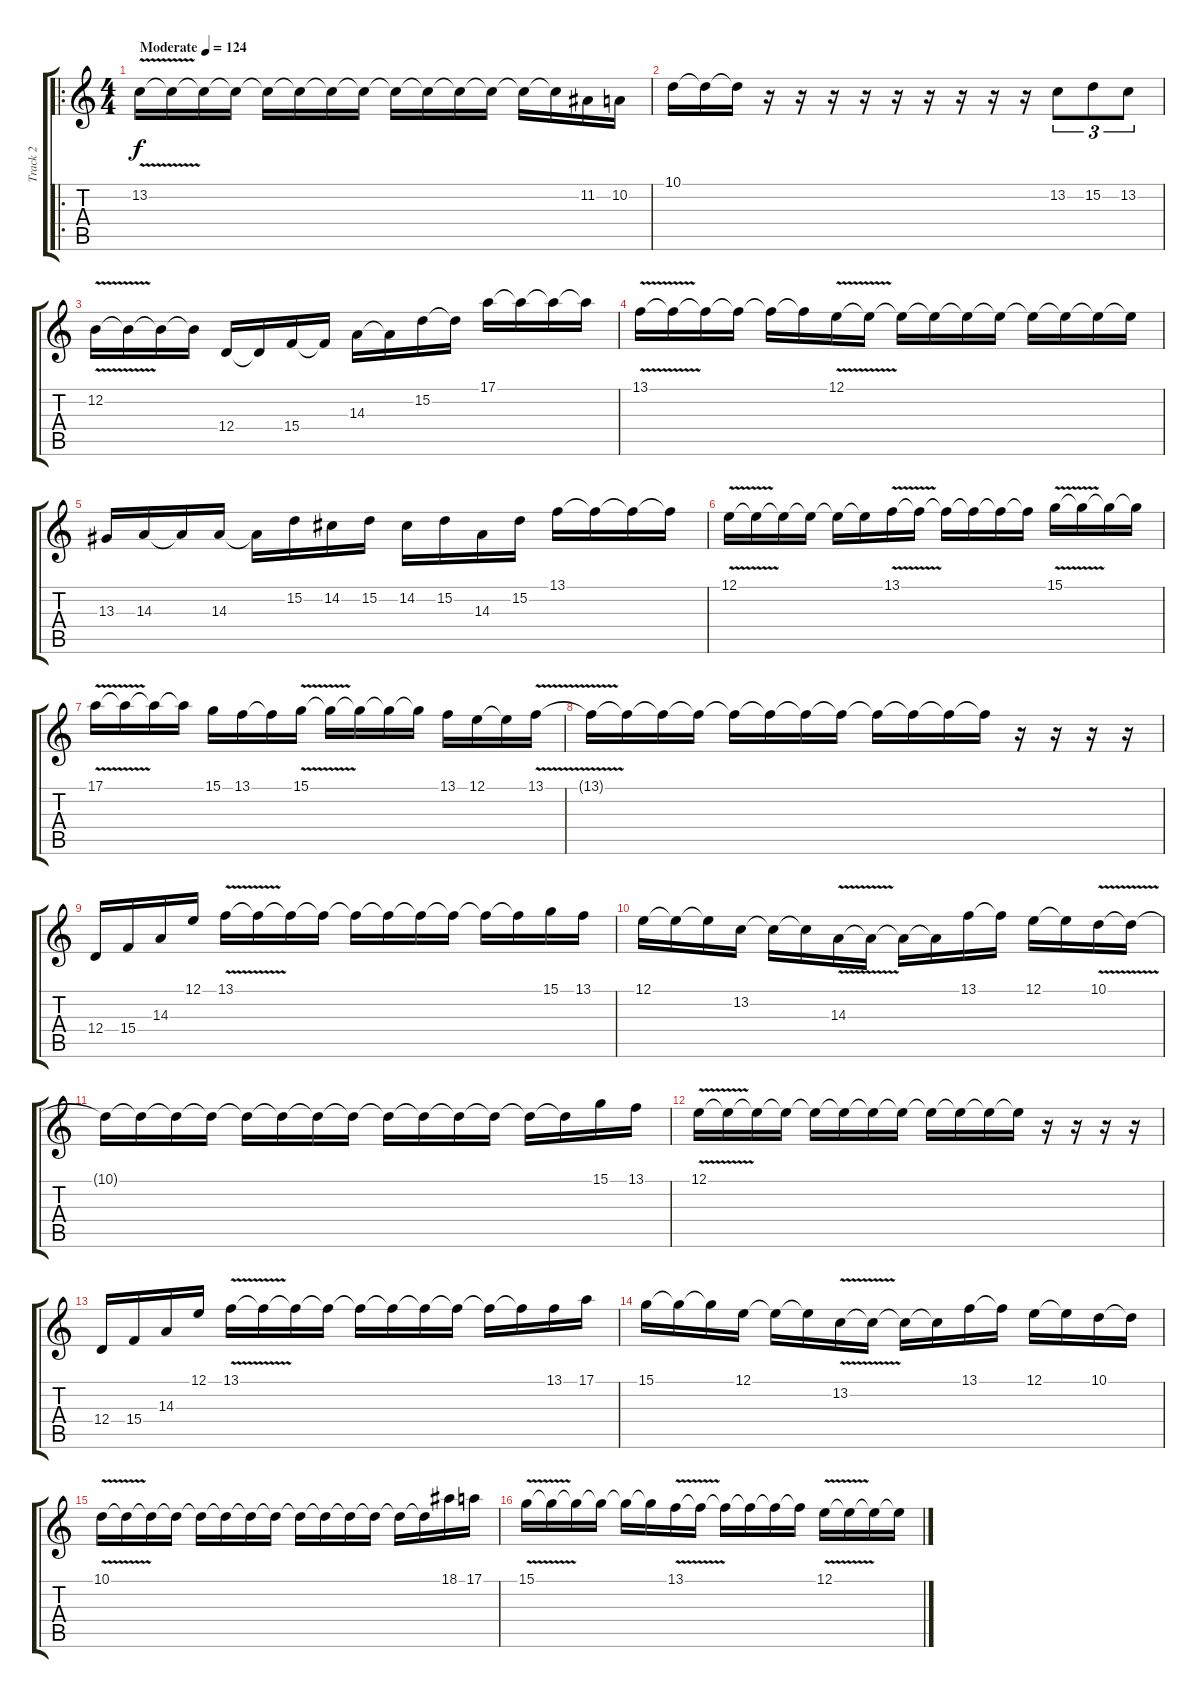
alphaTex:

\track ("Track 2" "Track 2") {instrument lead5charang}
\staff {score tabs}
\tuning (E4 B3 G3 D3 A2 E2) {hide}
\ro
\ts (4 4)
\tempo (124 "Moderate")
\clef g2
\ks c
13.2{v}.16{dy f instrument lead5charang} 13.2{t}.16 13.2{t}.16 13.2{t}.16 13.2{t}.16 13.2{t}.16 13.2{t}.16 13.2{t}.16 13.2{t}.16 13.2{t}.16 13.2{t}.16 13.2{t}.16 13.2{t}.16 13.2{t}.16 11.2.16 10.2.16 |
10.1.16 10.1{t}.16 10.1{t}.16 r.16 r.16 r.16 r.16 r.16 r.16 r.16 r.16 r.16 13.2.8{tu (3 2)} 15.2.8{tu (3 2)} 13.2.8{tu (3 2)} |
12.2{v}.16 12.2{t}.16 12.2{t}.16 12.2{t}.16 12.4.16 12.4{t}.16 15.4.16 15.4{t}.16 14.3.16 14.3{t}.16 15.2.16 15.2{t}.16 17.1.16 17.1{t}.16 17.1{t}.16 17.1{t}.16 |
13.1{v}.16 13.1{t}.16 13.1{t}.16 13.1{t}.16 13.1{t}.16 13.1{t}.16 12.1{v}.16 12.1{t}.16 12.1{t}.16 12.1{t}.16 12.1{t}.16 12.1{t}.16 12.1{t}.16 12.1{t}.16 12.1{t}.16 12.1{t}.16 |
13.3.16 14.3.16 14.3{t}.16 14.3.16 14.3{t}.16 15.2.16 14.2.16 15.2.16 14.2.16 15.2.16 14.3.16 15.2.16 13.1.16 13.1{t}.16 13.1{t}.16 13.1{t}.16 |
12.1{v}.16 12.1{t}.16 12.1{t}.16 12.1{t}.16 12.1{t}.16 12.1{t}.16 13.1{v}.16 13.1{t}.16 13.1{t}.16 13.1{t}.16 13.1{t}.16 13.1{t}.16 15.1{v}.16 15.1{t}.16 15.1{t}.16 15.1{t}.16 |
17.1{v}.16 17.1{t}.16 17.1{t}.16 17.1{t}.16 15.1.16 13.1.16 13.1{t}.16 15.1{v}.16 15.1{t}.16 15.1{t}.16 15.1{t}.16 15.1{t}.16 13.1.16 12.1.16 12.1{t}.16 13.1{v}.16 |
13.1{t}.16 13.1{t}.16 13.1{t}.16 13.1{t}.16 13.1{t}.16 13.1{t}.16 13.1{t}.16 13.1{t}.16 13.1{t}.16 13.1{t}.16 13.1{t}.16 13.1{t}.16 r.16 r.16 r.16 r.16 |
12.4.16 15.4.16 14.3.16 12.1.16 13.1{v}.16 13.1{t}.16 13.1{t}.16 13.1{t}.16 13.1{t}.16 13.1{t}.16 13.1{t}.16 13.1{t}.16 13.1{t}.16 13.1{t}.16 15.1.16 13.1.16 |
12.1.16 12.1{t}.16 12.1{t}.16 13.2.16 13.2{t}.16 13.2{t}.16 14.3{v}.16 14.3{t}.16 14.3{t}.16 14.3{t}.16 13.1.16 13.1{t}.16 12.1.16 12.1{t}.16 10.1{v}.16 10.1{t}.16 |
10.1{t}.16 10.1{t}.16 10.1{t}.16 10.1{t}.16 10.1{t}.16 10.1{t}.16 10.1{t}.16 10.1{t}.16 10.1{t}.16 10.1{t}.16 10.1{t}.16 10.1{t}.16 10.1{t}.16 10.1{t}.16 15.1.16 13.1.16 |
12.1{v}.16 12.1{t}.16 12.1{t}.16 12.1{t}.16 12.1{t}.16 12.1{t}.16 12.1{t}.16 12.1{t}.16 12.1{t}.16 12.1{t}.16 12.1{t}.16 12.1{t}.16 r.16 r.16 r.16 r.16 |
12.4.16 15.4.16 14.3.16 12.1.16 13.1{v}.16 13.1{t}.16 13.1{t}.16 13.1{t}.16 13.1{t}.16 13.1{t}.16 13.1{t}.16 13.1{t}.16 13.1{t}.16 13.1{t}.16 13.1.16 17.1.16 |
15.1.16 15.1{t}.16 15.1{t}.16 12.1.16 12.1{t}.16 12.1{t}.16 13.2{v}.16 13.2{t}.16 13.2{t}.16 13.2{t}.16 13.1.16 13.1{t}.16 12.1.16 12.1{t}.16 10.1.16 10.1{t}.16 |
10.1{v}.16 10.1{t}.16 10.1{t}.16 10.1{t}.16 10.1{t}.16 10.1{t}.16 10.1{t}.16 10.1{t}.16 10.1{t}.16 10.1{t}.16 10.1{t}.16 10.1{t}.16 10.1{t}.16 10.1{t}.16 18.1.16 17.1.16 |
15.1{v}.16 15.1{t}.16 15.1{t}.16 15.1{t}.16 15.1{t}.16 15.1{t}.16 13.1{v}.16 13.1{t}.16 13.1{t}.16 13.1{t}.16 13.1{t}.16 13.1{t}.16 12.1{v}.16 12.1{t}.16 12.1{t}.16 12.1{t}.16
